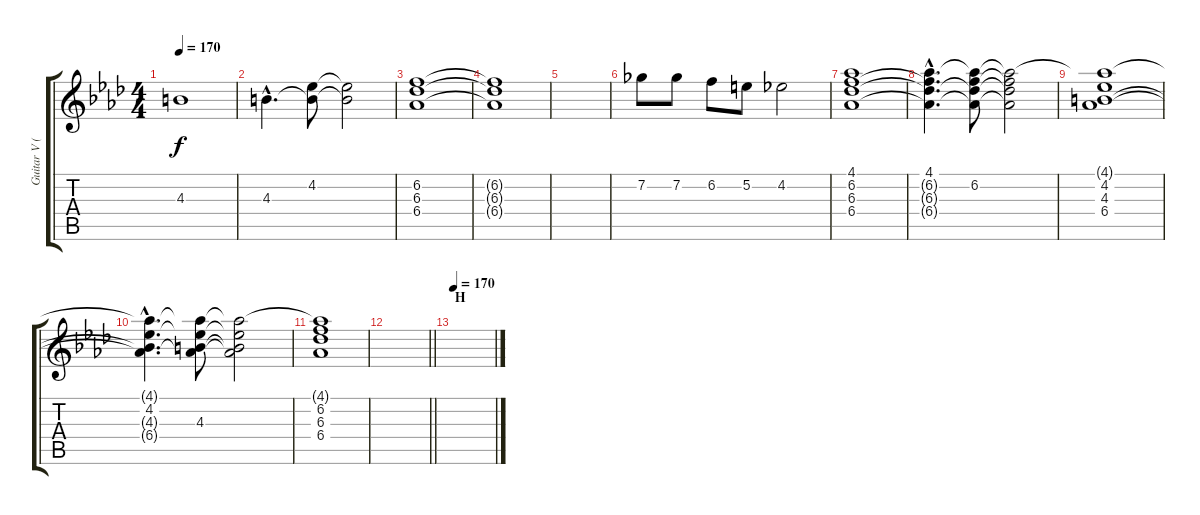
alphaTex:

\track ("Guitar V (Clean)" "Guitar V (") {instrument electricguitarclean}
\staff {score tabs}
\tuning (E4 B3 G3 D3 A2 E2) {hide}
\ts (4 4)
\tempo 170
\clef g2
\ks ab
4.3.1{dy f} |
4.3{hac}.4{d} (4.2 4.3{t}).8 (4.2{t} 4.3{t}).2 |
(6.2 6.3 6.4).1 |
(6.2{t} 6.3{t} 6.4{t}).1 |
|
7.2.8 7.2.8 6.2.8 5.2.8 4.2.2 |
(4.1 6.2 6.3 6.4).1 |
(4.1{hac} 6.2{hac t} 6.3{hac t} 6.4{hac t}).4{d} (4.1{t} 6.2 6.3{t} 6.4{t}).8 (4.1{t} 6.2{t} 6.3{t} 6.4{t}).2 |
(4.1{t} 4.2 4.3 6.4).1 |
(4.1{hac t} 4.2{hac} 4.3{hac t} 6.4{hac t}).4{d} (4.1{t} 4.2{t} 4.3 6.4{t}).8 (4.1{t} 4.2{t} 4.3{t} 6.4{t}).2 |
(4.1{t} 6.2 6.3 6.4).1 |
\barLineRight lightlight
|
\section ("" "H")
\tempo 170
